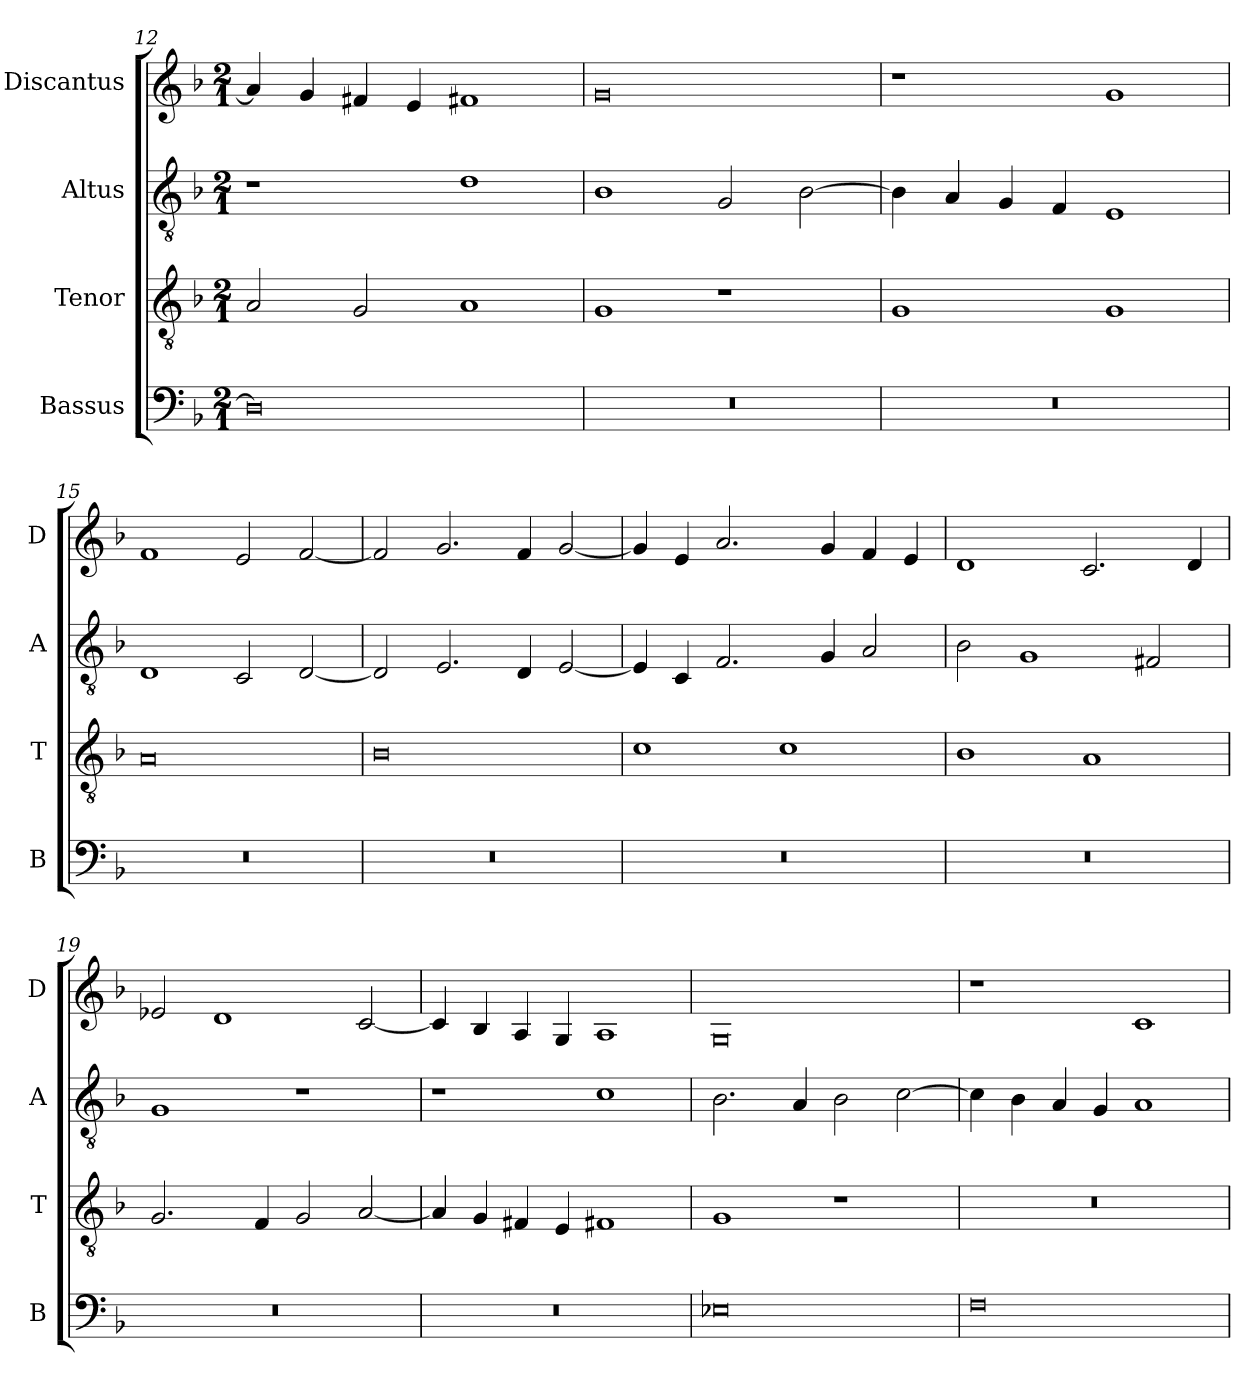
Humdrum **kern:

**kern	**kern	**kern	**kern
*part4	*part3	*part2	*part1
*staff4	*staff3	*staff2	*staff1
*I"Bassus	*I"Tenor	*I"Altus	*I"Discantus
*I'B	*I'T	*I'A	*I'D
*clefF4	*clefGv2	*clefGv2	*clefG2
*k[b-]	*k[b-]	*k[b-]	*k[b-]
*M2/1	*M2/1	*M2/1	*M2/1
=12	=12	=12	=12
0D]	2A/	1r	4a/]
.	.	.	4g/
.	2G/	.	4f#X/
.	.	.	4e/
.	1A	1d	1f#X
=13	=13	=13	=13
0r	1G	1B-	0g
.	1r	2G/	.
.	.	[2B-\	.
=14	=14	=14	=14
0r	1G	4B-\]	1r
.	.	4A/	.
.	.	4G/	.
.	.	4F/	.
.	1G	1E	1g
=15	=15	=15	=15
0r	0A	1D	1f
.	.	2C/	2e/
.	.	[2D/	[2f/
=16	=16	=16	=16
0r	0B-	2D/]	2f/]
.	.	2.E/	2.g/
.	.	4D/	4f/
.	.	[2E/	[2g/
=17	=17	=17	=17
0r	1c	4E/]	4g/]
.	.	4C/	4e/
.	.	2.F/	2.a/
.	1c	.	.
.	.	4G/	4g/
.	.	2A/	4f/
.	.	.	4e/
=18	=18	=18	=18
0r	1B-	2B-\	1d
.	.	1G	.
.	1A	.	2.c/
.	.	2F#X/	.
.	.	.	4d/
=19	=19	=19	=19
0r	2.G/	1G	2e-X/
.	.	.	1d
.	4F/	.	.
.	2G/	1r	.
.	[2A/	.	[2c/
=20	=20	=20	=20
0r	4A/]	1r	4c/]
.	4G/	.	4B-/
.	4F#X/	.	4A/
.	4E/	.	4G/
.	1F#X	1c	1A
=21	=21	=21	=21
0E-X	1G	2.B-\	0G
.	.	4A/	.
.	1r	2B-\	.
.	.	[2c\	.
=22	=22	=22	=22
0F	0r	4c\]	1r
.	.	4B-\	.
.	.	4A/	.
.	.	4G/	.
.	.	1A	1c
=	=	=	=
*-	*-	*-	*-
